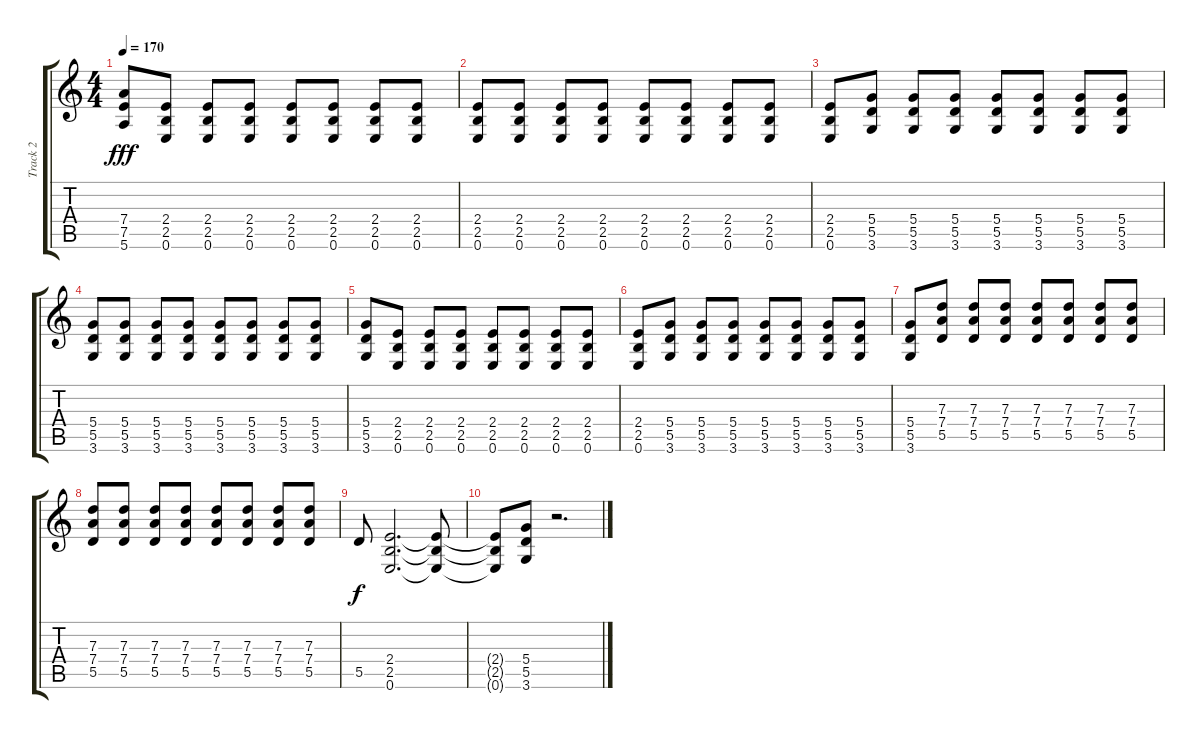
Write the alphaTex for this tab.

\track ("Track 2" "Track 2") {instrument distortionguitar}
\staff {score tabs}
\tuning (E4 B3 G3 D3 A2 E2) {hide}
\ts (4 4)
\tempo 170
\clef g2
\ks c
(7.4 7.5 5.6).8{dy fff} (2.4 2.5 0.6).8 (2.4 2.5 0.6).8 (2.4 2.5 0.6).8 (2.4 2.5 0.6).8 (2.4 2.5 0.6).8 (2.4 2.5 0.6).8 (2.4 2.5 0.6).8 |
(2.4 2.5 0.6).8 (2.4 2.5 0.6).8 (2.4 2.5 0.6).8 (2.4 2.5 0.6).8 (2.4 2.5 0.6).8 (2.4 2.5 0.6).8 (2.4 2.5 0.6).8 (2.4 2.5 0.6).8 |
(2.4 2.5 0.6).8 (5.4 5.5 3.6).8 (5.4 5.5 3.6).8 (5.4 5.5 3.6).8 (5.4 5.5 3.6).8 (5.4 5.5 3.6).8 (5.4 5.5 3.6).8 (5.4 5.5 3.6).8 |
(5.4 5.5 3.6).8 (5.4 5.5 3.6).8 (5.4 5.5 3.6).8 (5.4 5.5 3.6).8 (5.4 5.5 3.6).8 (5.4 5.5 3.6).8 (5.4 5.5 3.6).8 (5.4 5.5 3.6).8 |
(5.4 5.5 3.6).8 (2.4 2.5 0.6).8 (2.4 2.5 0.6).8 (2.4 2.5 0.6).8 (2.4 2.5 0.6).8 (2.4 2.5 0.6).8 (2.4 2.5 0.6).8 (2.4 2.5 0.6).8 |
(2.4 2.5 0.6).8 (5.4 5.5 3.6).8 (5.4 5.5 3.6).8 (5.4 5.5 3.6).8 (5.4 5.5 3.6).8 (5.4 5.5 3.6).8 (5.4 5.5 3.6).8 (5.4 5.5 3.6).8 |
(5.4 5.5 3.6).8 (7.3 7.4 5.5).8 (7.3 7.4 5.5).8 (7.3 7.4 5.5).8 (7.3 7.4 5.5).8 (7.3 7.4 5.5).8 (7.3 7.4 5.5).8 (7.3 7.4 5.5).8 |
(7.3 7.4 5.5).8 (7.3 7.4 5.5).8 (7.3 7.4 5.5).8 (7.3 7.4 5.5).8 (7.3 7.4 5.5).8 (7.3 7.4 5.5).8 (7.3 7.4 5.5).8 (7.3 7.4 5.5).8 |
5.5.8{dy f} (2.4 2.5 0.6).2{d} (2.4{t} 2.5{t} 0.6{t}).8 |
(2.4{t} 2.5{t} 0.6{t}).8 (5.4 5.5 3.6).8 r.2{d}
